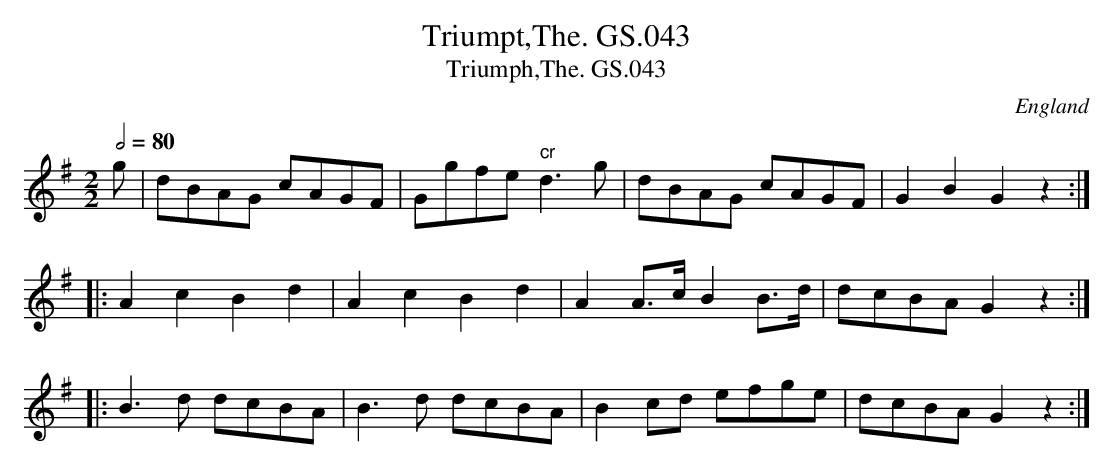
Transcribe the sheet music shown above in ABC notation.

X:1
T:Triumpt,The. GS.043
T:Triumph,The. GS.043
L:1/8
M:2/2
O:England
Q:1/2=80
K:G major
g | dBAG cAGF | Ggfe "cr"d3 g | dBAG cAGF | G2B2G2z2 :|!
|: A2c2B2d2 | A2c2 B2d2 | A2 A>c B2 B>d | dcBA G2 z2 :|!
|: B3 d dcBA | B3 d dcBA |  B2cd efge | dcBA G2z2 :|
